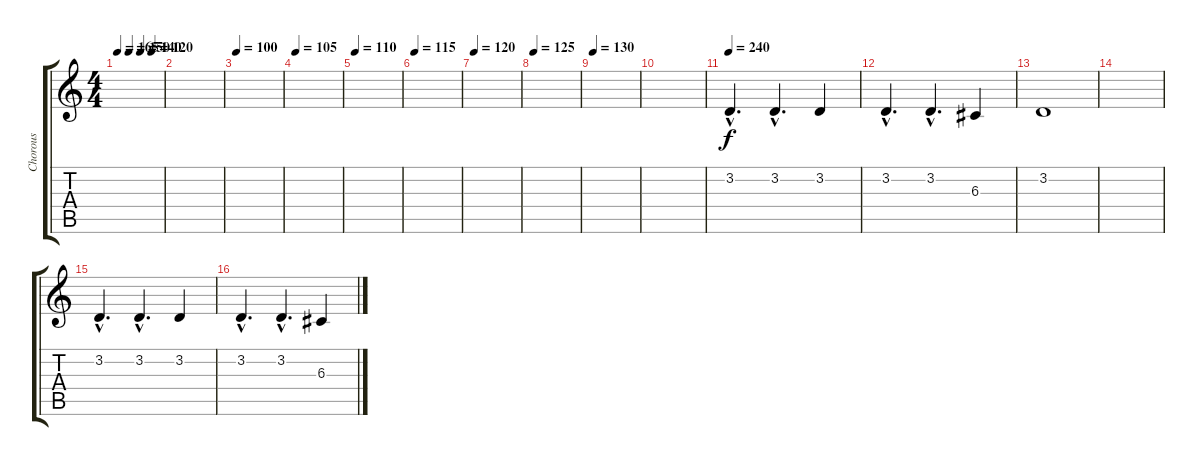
\track ("Chorous" "Chorous") {instrument lead6voice}
\staff {score tabs}
\tuning (E4 B3 G3 D3 A2 E2) {hide}
\ts (4 4)
\tempo 165
\tempo (150 0.25)
\tempo (140 0.5)
\tempo (120 0.75)
\clef g2
\ks c
|
|
\tempo 100
|
\tempo 105
|
\tempo 110
|
\tempo 115
|
\tempo 120
|
\tempo 125
|
\tempo 130
|
|
\tempo 240
3.2{hac}.4{d} 3.2{hac}.4{d} 3.2.4 |
3.2{hac}.4{d} 3.2{hac}.4{d} 6.3.4 |
3.2.1 |
|
3.2{hac}.4{d} 3.2{hac}.4{d} 3.2.4 |
3.2{hac}.4{d} 3.2{hac}.4{d} 6.3.4
